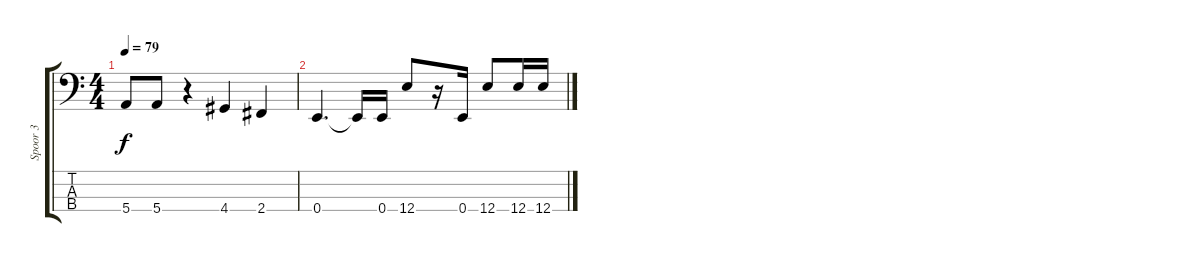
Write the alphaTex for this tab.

\track ("Spoor 3" "Spoor 3") {instrument electricbassfinger}
\staff {score tabs}
\tuning (G2 D2 A1 E1) {hide}
\ts (4 4)
\tempo 79
\clef f4
\ks c
5.4.8{dy f} 5.4.8 r.4 4.4.4 2.4.4 |
0.4.4{d} 0.4{t}.16 0.4.16 12.4.8 r.16 0.4.16{beam Up} 12.4.8{beam Up} 12.4.16 12.4.16
